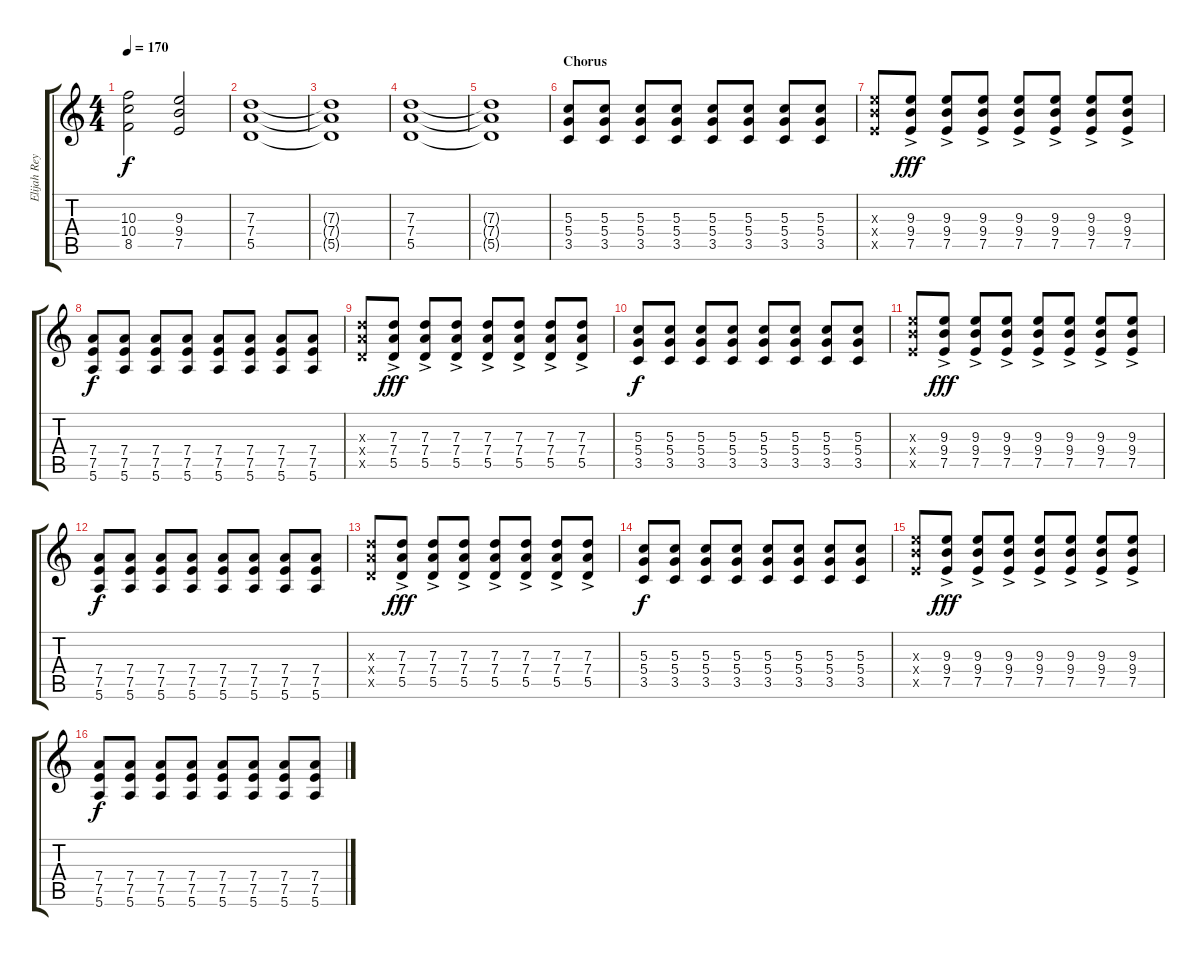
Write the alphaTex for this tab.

\track ("Elijah Reyes" "Elijah Rey") {instrument overdrivenguitar}
\staff {score tabs}
\tuning (E4 B3 G3 D3 A2 E2) {hide}
\ts (4 4)
\tempo 170
\clef g2
\ks c
(10.3 10.4 8.5).2{dy f} (9.3 9.4 7.5).2 |
(7.3 7.4 5.5).1 |
(7.3{t} 7.4{t} 5.5{t}).1 |
(7.3 7.4 5.5).1 |
(7.3{t} 7.4{t} 5.5{t}).1 |
\section ("" "Chorus")
(5.3 5.4 3.5).8 (5.3 5.4 3.5).8 (5.3 5.4 3.5).8 (5.3 5.4 3.5).8 (5.3 5.4 3.5).8 (5.3 5.4 3.5).8 (5.3 5.4 3.5).8 (5.3 5.4 3.5).8 |
(9.3{x} 9.4{x} 7.5{x}).8 (9.3 9.4 7.5{ac}).8{dy fff} (9.3 9.4 7.5{ac}).8 (9.3 9.4 7.5{ac}).8 (9.3 9.4 7.5{ac}).8 (9.3 9.4 7.5{ac}).8 (9.3 9.4 7.5{ac}).8 (9.3 9.4 7.5{ac}).8 |
(7.4 7.5 5.6).8{dy f} (7.4 7.5 5.6).8 (7.4 7.5 5.6).8 (7.4 7.5 5.6).8 (7.4 7.5 5.6).8 (7.4 7.5 5.6).8 (7.4 7.5 5.6).8 (7.4 7.5 5.6).8 |
(7.3{x} 7.4{x} 5.5{x}).8 (7.3 7.4 5.5{ac}).8{dy fff} (7.3 7.4 5.5{ac}).8 (7.3 7.4 5.5{ac}).8 (7.3 7.4 5.5{ac}).8 (7.3 7.4 5.5{ac}).8 (7.3 7.4 5.5{ac}).8 (7.3 7.4 5.5{ac}).8 |
(5.3 5.4 3.5).8{dy f} (5.3 5.4 3.5).8 (5.3 5.4 3.5).8 (5.3 5.4 3.5).8 (5.3 5.4 3.5).8 (5.3 5.4 3.5).8 (5.3 5.4 3.5).8 (5.3 5.4 3.5).8 |
(9.3{x} 9.4{x} 7.5{x}).8 (9.3 9.4 7.5{ac}).8{dy fff} (9.3 9.4 7.5{ac}).8 (9.3 9.4 7.5{ac}).8 (9.3 9.4 7.5{ac}).8 (9.3 9.4 7.5{ac}).8 (9.3 9.4 7.5{ac}).8 (9.3 9.4 7.5{ac}).8 |
(7.4 7.5 5.6).8{dy f} (7.4 7.5 5.6).8 (7.4 7.5 5.6).8 (7.4 7.5 5.6).8 (7.4 7.5 5.6).8 (7.4 7.5 5.6).8 (7.4 7.5 5.6).8 (7.4 7.5 5.6).8 |
(7.3{x} 7.4{x} 5.5{x}).8 (7.3 7.4 5.5{ac}).8{dy fff} (7.3 7.4 5.5{ac}).8 (7.3 7.4 5.5{ac}).8 (7.3 7.4 5.5{ac}).8 (7.3 7.4 5.5{ac}).8 (7.3 7.4 5.5{ac}).8 (7.3 7.4 5.5{ac}).8 |
(5.3 5.4 3.5).8{dy f} (5.3 5.4 3.5).8 (5.3 5.4 3.5).8 (5.3 5.4 3.5).8 (5.3 5.4 3.5).8 (5.3 5.4 3.5).8 (5.3 5.4 3.5).8 (5.3 5.4 3.5).8 |
(9.3{x} 9.4{x} 7.5{x}).8 (9.3 9.4 7.5{ac}).8{dy fff} (9.3 9.4 7.5{ac}).8 (9.3 9.4 7.5{ac}).8 (9.3 9.4 7.5{ac}).8 (9.3 9.4 7.5{ac}).8 (9.3 9.4 7.5{ac}).8 (9.3 9.4 7.5{ac}).8 |
(7.4 7.5 5.6).8{dy f} (7.4 7.5 5.6).8 (7.4 7.5 5.6).8 (7.4 7.5 5.6).8 (7.4 7.5 5.6).8 (7.4 7.5 5.6).8 (7.4 7.5 5.6).8 (7.4 7.5 5.6).8
